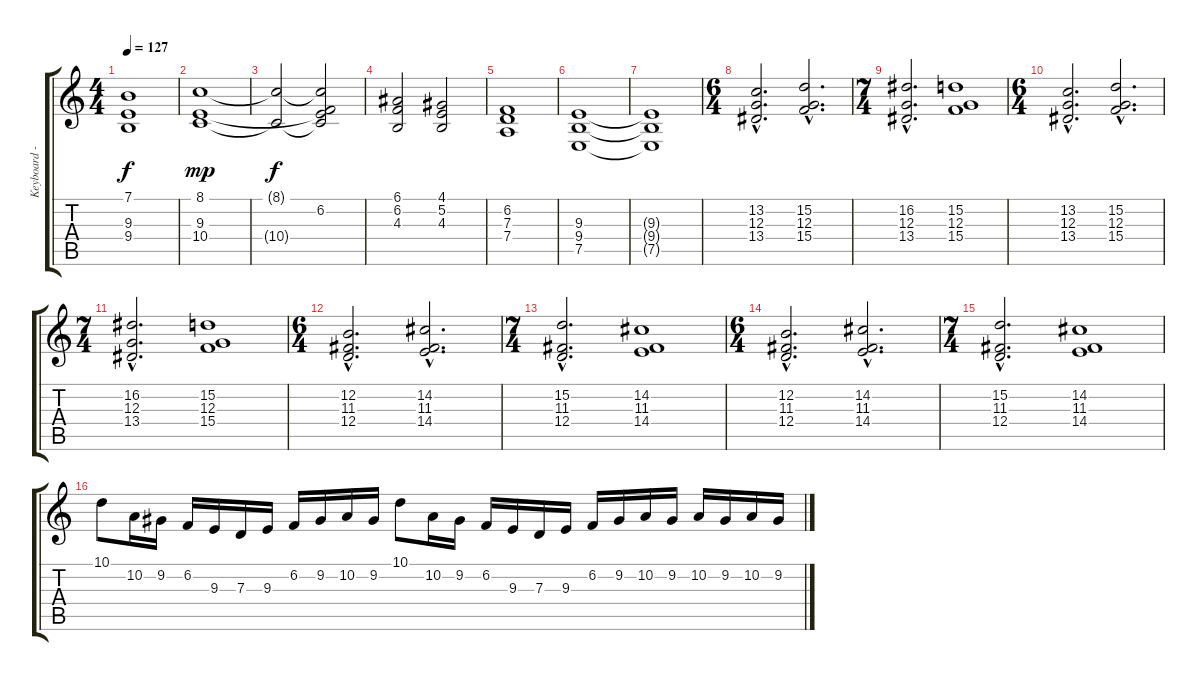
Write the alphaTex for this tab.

\track ("Keyboard - Misc. Sounds" "Keyboard -") {instrument pad2warm}
\staff {score tabs}
\tuning (E4 B3 G3 D3 A2 E2) {hide}
\ts (4 4)
\tempo 127
\clef g2
\ks c
(7.1{t} 9.3{t} 9.4{t}).1{dy f} |
(8.1 9.3 10.4).1{dy mp} |
(8.1{t} 10.4{t}).2{dy f} (8.1{t} 6.2 9.3{t} 10.4{t}).2 |
(6.1 6.2 4.3).2 (4.1 5.2 4.3).2 |
(6.2 7.3 7.4).1 |
(9.3 9.4 7.5).1 |
(9.3{t} 9.4{t} 7.5{t}).1 |
\ts (6 4)
(13.2{hac} 12.3{hac} 13.4{hac}).2{d} (15.2{hac} 12.3{hac} 15.4{hac}).2{d} |
\ts (7 4)
(16.2{hac} 12.3{hac} 13.4{hac}).2{d} (15.2 12.3 15.4).1 |
\ts (6 4)
(13.2{hac} 12.3{hac} 13.4{hac}).2{d} (15.2{hac} 12.3{hac} 15.4{hac}).2{d} |
\ts (7 4)
(16.2{hac} 12.3{hac} 13.4{hac}).2{d} (15.2 12.3 15.4).1 |
\ts (6 4)
(12.2{hac} 11.3{hac} 12.4{hac}).2{d} (14.2{hac} 11.3{hac} 14.4{hac}).2{d} |
\ts (7 4)
(15.2{hac} 11.3{hac} 12.4{hac}).2{d} (14.2 11.3 14.4).1 |
\ts (6 4)
(12.2{hac} 11.3{hac} 12.4{hac}).2{d} (14.2{hac} 11.3{hac} 14.4{hac}).2{d} |
\ts (7 4)
(15.2{hac} 11.3{hac} 12.4{hac}).2{d} (14.2 11.3 14.4).1 |
10.1.8 10.2.16 9.2.16 6.2.16 9.3.16 7.3.16 9.3.16 6.2.16 9.2.16 10.2.16 9.2.16 10.1.8 10.2.16 9.2.16 6.2.16 9.3.16 7.3.16 9.3.16 6.2.16 9.2.16 10.2.16 9.2.16 10.2.16 9.2.16 10.2.16 9.2.16
